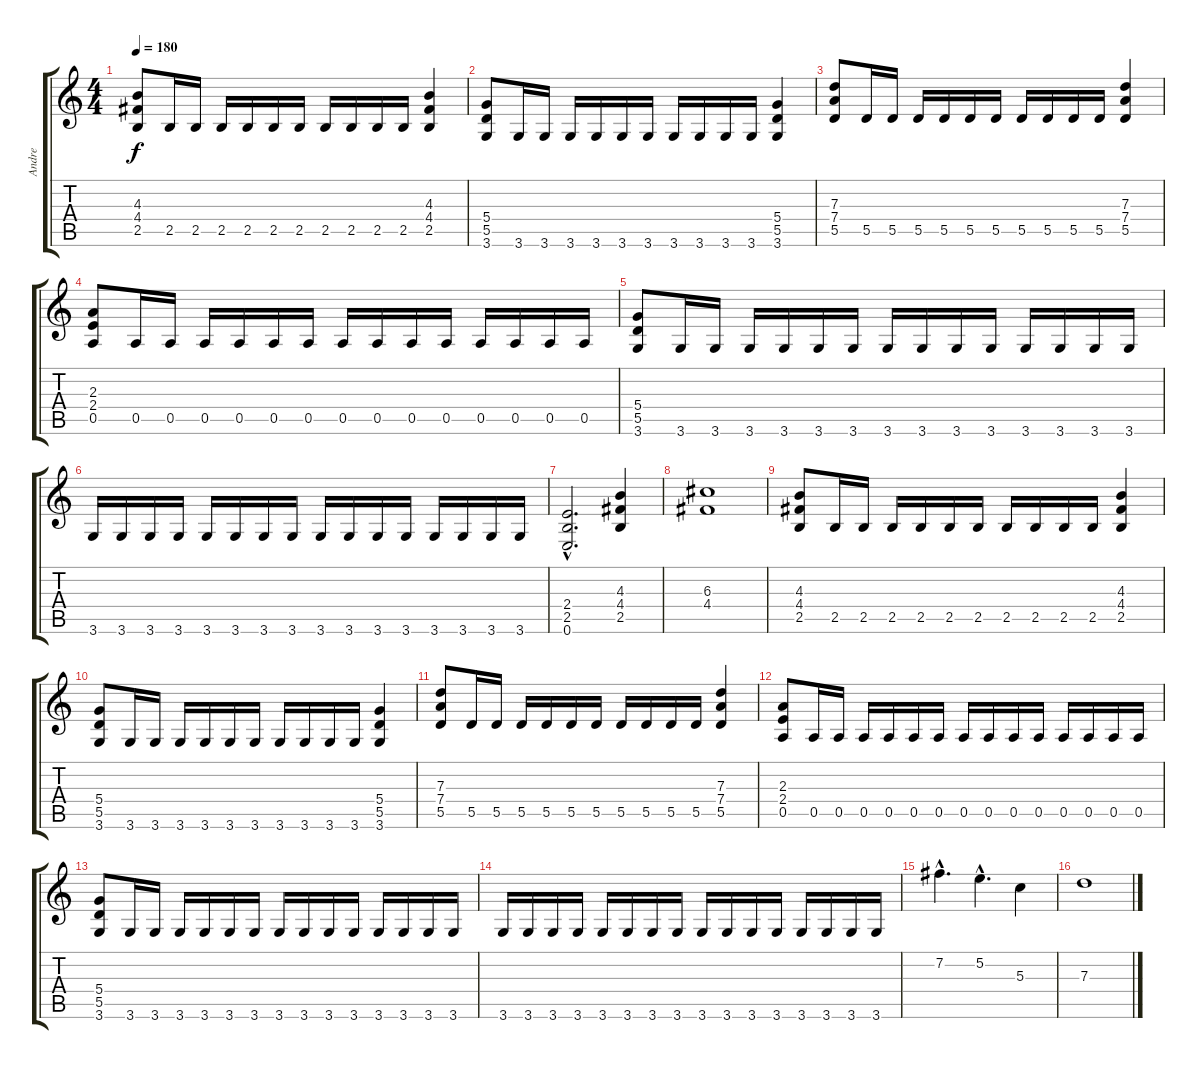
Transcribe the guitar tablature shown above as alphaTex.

\track ("Andre" "Andre") {instrument distortionguitar}
\staff {score tabs}
\tuning (E4 B3 G3 D3 A2 E2) {hide}
\ts (4 4)
\tempo 180
\clef g2
\ks c
(4.3 4.4 2.5).8{dy f} 2.5.16 2.5.16 2.5.16 2.5.16 2.5.16 2.5.16 2.5.16 2.5.16 2.5.16 2.5.16 (4.3 4.4 2.5).4 |
(5.4 5.5 3.6).8 3.6.16 3.6.16 3.6.16 3.6.16 3.6.16 3.6.16 3.6.16 3.6.16 3.6.16 3.6.16 (5.4 5.5 3.6).4 |
(7.3 7.4 5.5).8 5.5.16 5.5.16 5.5.16 5.5.16 5.5.16 5.5.16 5.5.16 5.5.16 5.5.16 5.5.16 (7.3 7.4 5.5).4 |
(2.3 2.4 0.5).8 0.5.16 0.5.16 0.5.16 0.5.16 0.5.16 0.5.16 0.5.16 0.5.16 0.5.16 0.5.16 0.5.16 0.5.16 0.5.16 0.5.16 |
(5.4 5.5 3.6).8 3.6.16 3.6.16 3.6.16 3.6.16 3.6.16 3.6.16 3.6.16 3.6.16 3.6.16 3.6.16 3.6.16 3.6.16 3.6.16 3.6.16 |
3.6.16 3.6.16 3.6.16 3.6.16 3.6.16 3.6.16 3.6.16 3.6.16 3.6.16 3.6.16 3.6.16 3.6.16 3.6.16 3.6.16 3.6.16 3.6.16 |
(2.4{hac} 2.5{hac} 0.6{hac}).2{d} (4.3 4.4 2.5).4 |
(6.3 4.4).1 |
(4.3 4.4 2.5).8 2.5.16 2.5.16 2.5.16 2.5.16 2.5.16 2.5.16 2.5.16 2.5.16 2.5.16 2.5.16 (4.3 4.4 2.5).4 |
(5.4 5.5 3.6).8 3.6.16 3.6.16 3.6.16 3.6.16 3.6.16 3.6.16 3.6.16 3.6.16 3.6.16 3.6.16 (5.4 5.5 3.6).4 |
(7.3 7.4 5.5).8 5.5.16 5.5.16 5.5.16 5.5.16 5.5.16 5.5.16 5.5.16 5.5.16 5.5.16 5.5.16 (7.3 7.4 5.5).4 |
(2.3 2.4 0.5).8 0.5.16 0.5.16 0.5.16 0.5.16 0.5.16 0.5.16 0.5.16 0.5.16 0.5.16 0.5.16 0.5.16 0.5.16 0.5.16 0.5.16 |
(5.4 5.5 3.6).8 3.6.16 3.6.16 3.6.16 3.6.16 3.6.16 3.6.16 3.6.16 3.6.16 3.6.16 3.6.16 3.6.16 3.6.16 3.6.16 3.6.16 |
3.6.16 3.6.16 3.6.16 3.6.16 3.6.16 3.6.16 3.6.16 3.6.16 3.6.16 3.6.16 3.6.16 3.6.16 3.6.16 3.6.16 3.6.16 3.6.16 |
7.2{hac}.4{d} 5.2{hac}.4{d} 5.3.4 |
7.3.1
